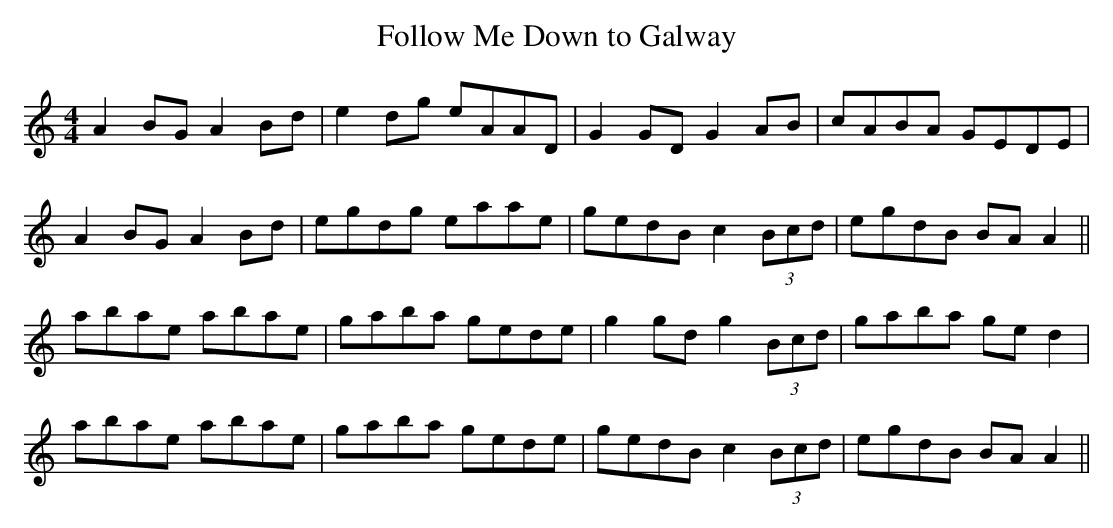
X:1
T: Follow Me Down to Galway
M: 4/4
L: 1/8
K: Am
A2 BG A2 Bd | e2 dg eAAD | G2 GD G2 AB | cABA GEDE |
A2 BG A2 Bd | egdg eaae | gedB c2 (3Bcd | egdB BA A2 ||
abae abae | gaba gede | g2 gd g2 (3Bcd | gaba ge d2 |
abae abae | gaba gede | gedB c2 (3Bcd | egdB BA A2 ||
